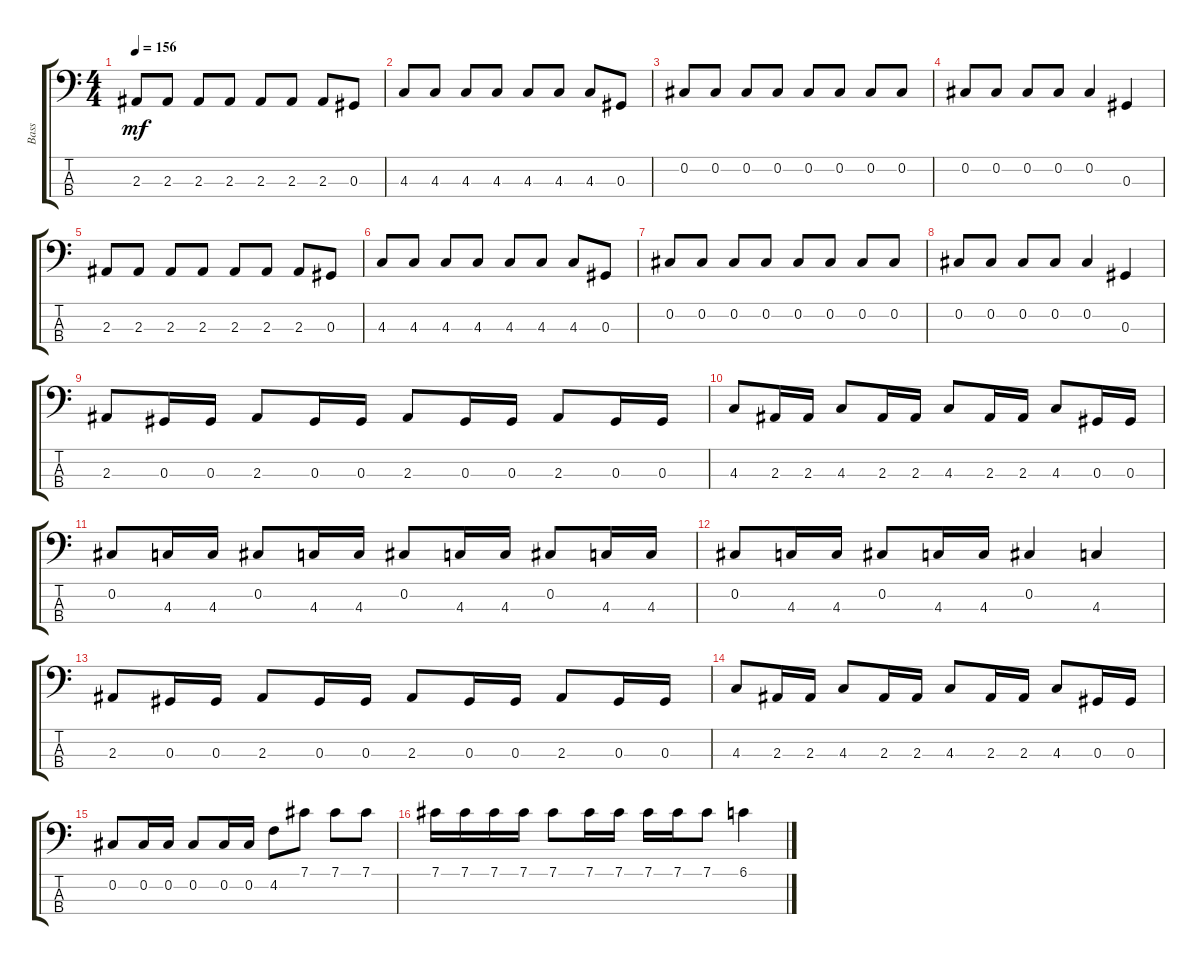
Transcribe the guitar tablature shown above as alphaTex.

\track ("Bass" "Bass") {instrument electricbasspick}
\staff {score tabs}
\tuning (Gb2 Db2 Ab1 Eb1) {hide}
\ts (4 4)
\tempo 156
\clef f4
\ks c
2.3.8{dy mf} 2.3.8 2.3.8 2.3.8 2.3.8 2.3.8 2.3.8 0.3.8 |
4.3.8 4.3.8 4.3.8 4.3.8 4.3.8 4.3.8 4.3.8 0.3.8 |
0.2.8 0.2.8 0.2.8 0.2.8 0.2.8 0.2.8 0.2.8 0.2.8 |
0.2.8 0.2.8 0.2.8 0.2.8 0.2.4 0.3.4 |
2.3.8 2.3.8 2.3.8 2.3.8 2.3.8 2.3.8 2.3.8 0.3.8 |
4.3.8 4.3.8 4.3.8 4.3.8 4.3.8 4.3.8 4.3.8 0.3.8 |
0.2.8 0.2.8 0.2.8 0.2.8 0.2.8 0.2.8 0.2.8 0.2.8 |
0.2.8 0.2.8 0.2.8 0.2.8 0.2.4 0.3.4 |
2.3.8 0.3.16 0.3.16 2.3.8 0.3.16 0.3.16 2.3.8 0.3.16 0.3.16 2.3.8 0.3.16 0.3.16 |
4.3.8 2.3.16 2.3.16 4.3.8 2.3.16 2.3.16 4.3.8 2.3.16 2.3.16 4.3.8 0.3.16 0.3.16 |
0.2.8 4.3.16 4.3.16 0.2.8 4.3.16 4.3.16 0.2.8 4.3.16 4.3.16 0.2.8 4.3.16 4.3.16 |
0.2.8 4.3.16 4.3.16 0.2.8 4.3.16 4.3.16 0.2.4 4.3.4 |
2.3.8 0.3.16 0.3.16 2.3.8 0.3.16 0.3.16 2.3.8 0.3.16 0.3.16 2.3.8 0.3.16 0.3.16 |
4.3.8 2.3.16 2.3.16 4.3.8 2.3.16 2.3.16 4.3.8 2.3.16 2.3.16 4.3.8 0.3.16 0.3.16 |
0.2.8 0.2.16 0.2.16 0.2.8 0.2.16 0.2.16 4.2.8 7.1.8 7.1.8 7.1.8 |
7.1.16 7.1.16 7.1.16 7.1.16 7.1.8 7.1.16 7.1.16 7.1.16 7.1.16 7.1.8 6.1.4
